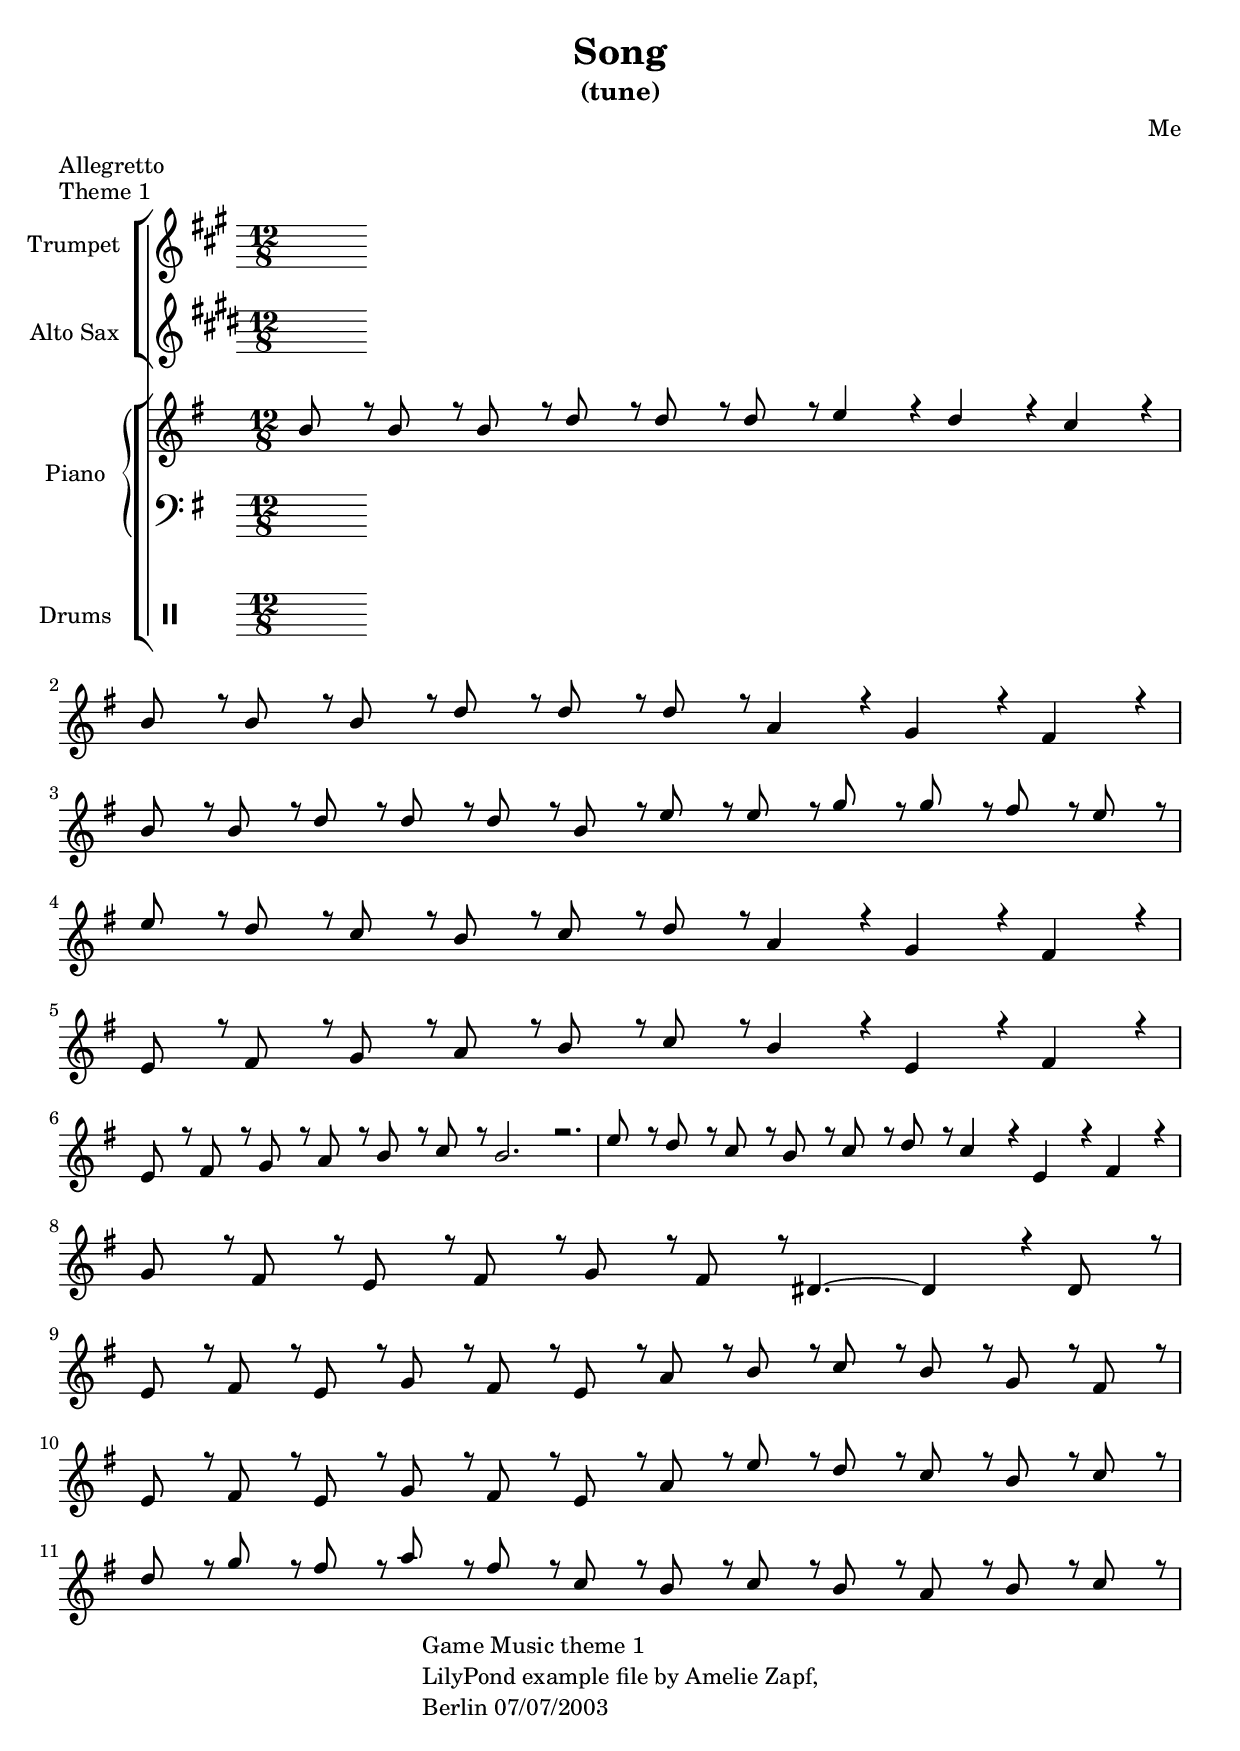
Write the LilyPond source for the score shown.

\version "2.18.2"
\include "articulate.ly"
\header {
  title = "Song"
  subtitle = "(tune)"
  composer = "Me"
  meter = "Allegretto"
  piece = "Theme 1"
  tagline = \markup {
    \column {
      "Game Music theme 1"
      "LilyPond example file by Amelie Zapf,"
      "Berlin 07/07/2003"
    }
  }
}

%#(set-global-staff-size 16)

%%%%%%%%%%%% Keys'n'thangs %%%%%%%%%%%%%%%%%

global = { \time 12/8 }

Key = { \key g \major }

% ############ Horns ############

% ------ Trumpet ------
trpt = \transpose c d \relative c'' {
  \Key
}
trumpet = {
  \global
  \set Staff.instrumentName = #"Trumpet"
  \clef treble
  <<
    \trpt
  >>
}

% ------ Alto Saxophone ------
alto = \transpose c a \relative c' {
  \Key
}
altoSax = {
  \global
  \set Staff.instrumentName = #"Alto Sax"
  \clef treble
  <<
    \alto
  >>
}

% ############ Rhythm Section #############

%% ------ Piano ------
rhUpper = \relative c'' {
  \voiceOne
  \Key
  b8 b b d d d  e4 d c   |  % bar 1
  b8 b b d8 d d a4 g fis |  % bar 2
  b8 b d d d b e e g g fis e | % bar 3
  e8 d c b c d a4 g fis | % bar 4
  e8 fis g a b c b4 e,4 fis4 | % bar 5
  e8 fis g a b c b2. | % bar 6
  e8 d c b c d c4 e,4 fis4 | % bar 7
  g8 fis e fis g fis dis4.~ dis4 dis8 | % bar 8
  e8 fis e g fis e a b c b g fis | % bar 9
  e8 fis e g fis e a e' d c b c | % bar 11
  d g fis a fis c b c b a b c | % bar 12
  
}
rhLower = \relative c' {
  \voiceTwo
  \Key

}

lhUpper = \relative c' {
  \voiceOne
  \Key

}
lhLower = \relative c {
  \voiceTwo
  \Key
}

PianoRH = {
  \clef treble
  \global
  \set Staff.midiInstrument = #"acoustic grand"
  <<
    \new Voice = "one" \rhUpper
    \new Voice = "two" \rhLower
  >>
}
PianoLH = {
  \clef bass
  \global
  \set Staff.midiInstrument = #"acoustic grand"
  <<
    \new Voice = "one" \lhUpper
    \new Voice = "two" \lhLower
  >>
}

piano = {
  <<
    \set PianoStaff.instrumentName = #"Piano"
    \new Staff = "upper" \PianoRH
    \new Staff = "lower" \PianoLH
  >>
}
% ------ Drums ------
up = \drummode {
  \voiceOne
}
down = \drummode {
  \voiceTwo
}

drumContents = {
  \global
  <<
    \set DrumStaff.instrumentName = #"Drums"
    \new DrumVoice \up
    \new DrumVoice \down
  >>
}

%%%%%%%%% It All Goes Together Here %%%%%%%%%%%%%%%%%%%%%

\score {
  \unfoldRepeats \articulate
    <<
      \new StaffGroup = "horns" <<
	\new Staff = "trumpet" \trumpet
	\new Staff = "altosax" \altoSax
      >>
      \new StaffGroup = "rhythm" <<
	\new PianoStaff = "piano" \piano
	\new DrumStaff \drumContents
      >>
    >>
  
  \layout {
    \context { \Staff \RemoveEmptyStaves }
    \context {
      \Score
    }
  }
  \midi {
    \context {
      \Score
      tempoWholesPerMinute = #(ly:make-moment 180 4)
    }
  }
}
